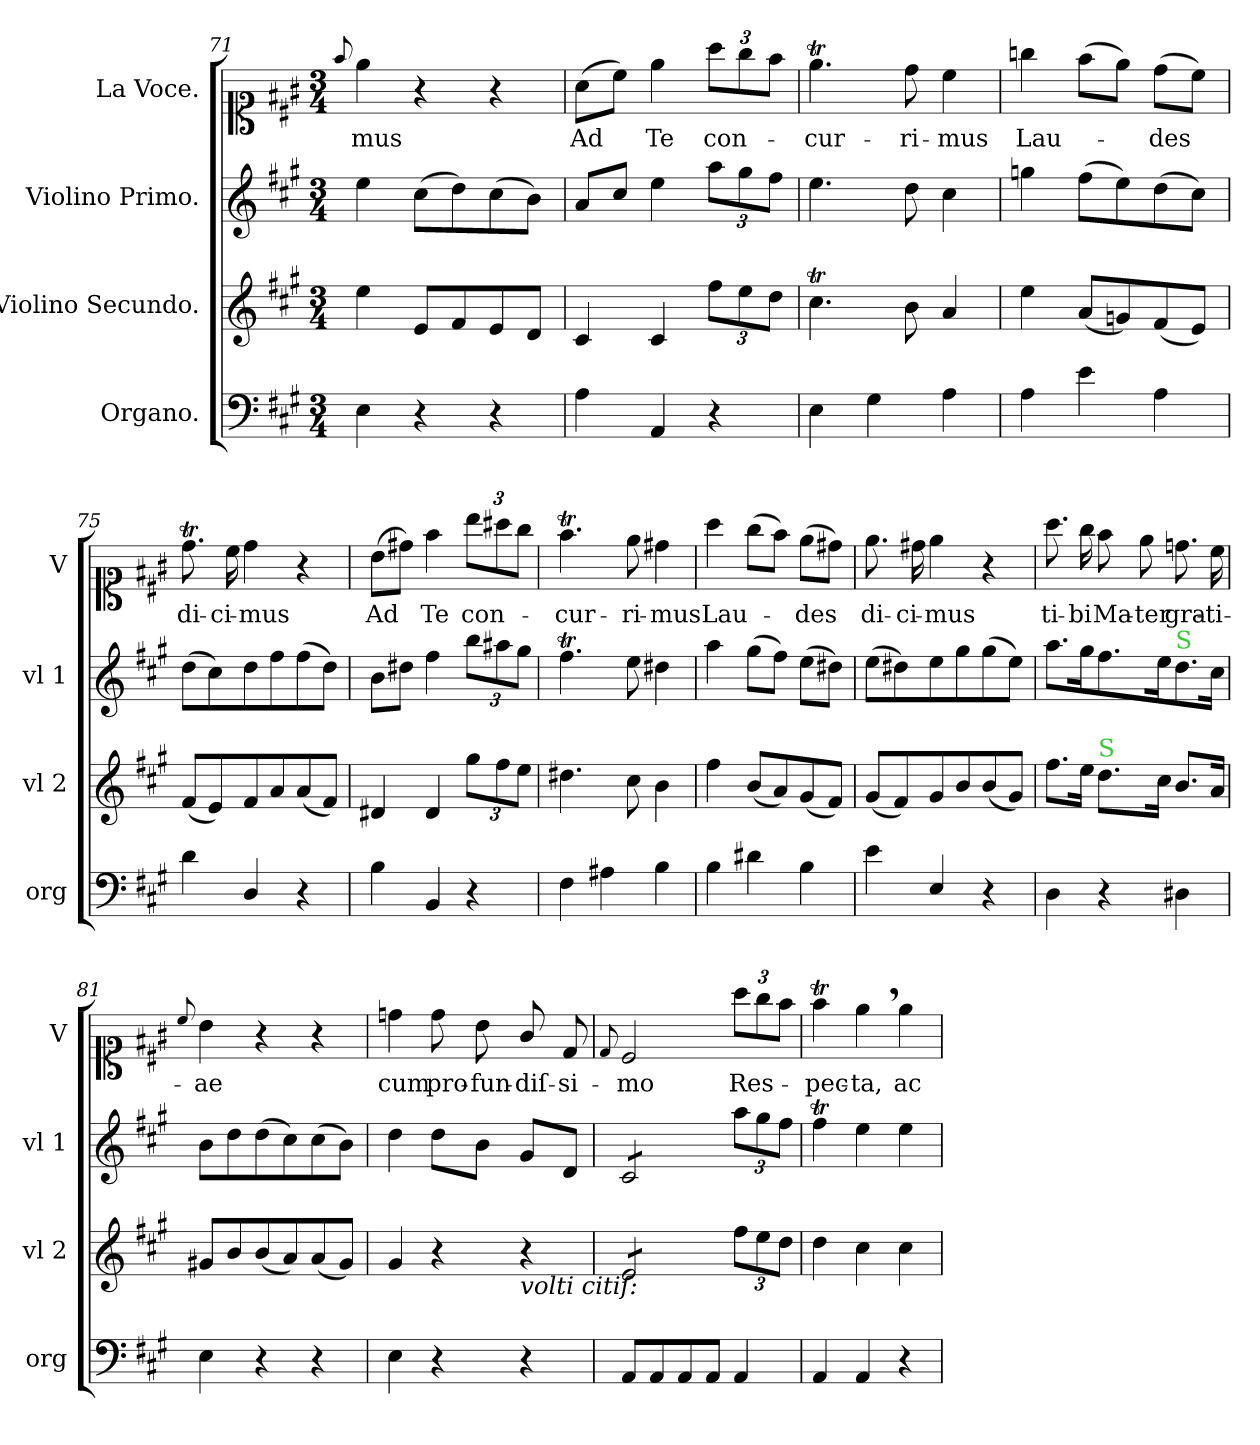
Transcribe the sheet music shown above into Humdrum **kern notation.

**kern	**kern	**dynam	**kern	**dynam	**kern	**text
*part4	*part3	*part3	*part2	*part2	*part1	*part1
*staff4	*staff3	*staff3	*staff2	*staff2	*staff1	*staff1
*I"Organo.	*I"Violino Secundo.	*	*I"Violino Primo.	*	*I"La Voce.	*
*I'org	*I'vl 2	*	*I'vl 1	*	*I'V	*
*clefF4	*clefG2	*	*clefG2	*	*clefC1	*
*k[f#c#g#]	*k[f#c#g#]	*	*k[f#c#g#]	*	*k[f#c#g#]	*
*A:	*A:	*	*A:	*	*A:	*
*M3/4	*M3/4	*	*M3/4	*	*M3/4	*
=71	=71	=71	=71	=71	=71	=71
.	.	.	.	.	8qqff#/	.
4E\	4ee\	.	4ee\	.	4ee\	-mus
!	!	!LO:DY:a	!	!LO:DY:a	!	!
4r	8e/L	f&colon;	(8cc#\L	f&colon;	4r	.
.	8f#/	.	8dd\)	.	.	.
4r	8e/	.	(8cc#\	.	4r	.
.	8d/J	.	8b\J)	.	.	.
=72	=72	=72	=72	=72	=72	=72
!	!	!LO:DY:a:rj	!	!LO:DY:a	!	!
4A\	4c#/	p&colon;	8a/L	pia.	(8a\L	Ad
.	.	.	8cc#/J	.	8cc#\J)	.
4AA/	4c#/	.	4ee\	.	4ee\	Te
*	*	*	*	*	*Xbrackettup	*
4r	12ff#\L	.	12aa\L	.	12aa\L	con-
.	12ee\	.	12gg#\	.	12gg#\	.
.	12dd\J	.	12ff#\J	.	12ff#\J	.
=73	=73	=73	=73	=73	=73	=73
4E\	4.cc#t\	.	4.ee\	.	4.eeT\	-cur-
4G#\	.	.	.	.	.	.
.	8b\	.	8dd\	.	8dd\	-ri-
4A\	4a/	.	4cc#\	.	4cc#\	-mus
=74	=74	=74	=74	=74	=74	=74
4A\	4ee\	.	4ggn\	.	4ggn\	Lau-
4e\	(8a/L	.	(8ff#\L	.	(8ff#\L	.
.	8gn/)	.	8ee\)	.	8ee\J)	.
4A\	(8f#/	.	(8dd\	.	(8dd\L	-des
.	8e/J)	.	8cc#\J)	.	8cc#\J)	.
=75	=75	=75	=75	=75	=75	=75
4d\	(8f#/L	.	(8dd\L	.	8.ddT\	di-
.	8e/)	.	8cc#\)	.	.	.
.	.	.	.	.	16cc#\	-ci-
4D/	8f#/	.	8dd\	.	4dd\	-mus
.	8a/	.	8ff#\	.	.	.
4r	(8a/	.	(8ff#\	.	4r	.
.	8f#/J)	.	8dd\J)	.	.	.
=76	=76	=76	=76	=76	=76	=76
4B\	4d#X/	.	8b\L	.	(8b\L	Ad
.	.	.	8dd#X\J	.	8dd#X\J)	.
4BB/	4d#/	.	4ff#\	.	4ff#\	Te
4r	12gg#\L	.	12bb\L	.	12bb\L	con-
.	12ff#\	.	12aa#X\	.	12aa#X\	.
.	12ee\J	.	12gg#\J	.	12gg#\J	.
=77	=77	=77	=77	=77	=77	=77
4F#\	4.dd#X\	.	4.ff#T\	.	4.ff#T\	-cur-
4A#X\	.	.	.	.	.	.
.	8cc#\	.	8ee\	.	8ee\	-ri-
4B\	4b\	.	4dd#X\	.	4dd#X\	-mus
=78	=78	=78	=78	=78	=78	=78
4B\	4ff#\	.	4aa\	.	4aa\	Lau-
4d#X\	(8b/L	.	(8gg#\L	.	(8gg#\L	.
.	8a/)	.	8ff#\J)	.	8ff#\J)	.
4B\	(8g#/	.	(8ee\L	.	(8ee\L	-des
.	8f#/J)	.	8dd#X\J)	.	8dd#X\J)	.
=79	=79	=79	=79	=79	=79	=79
4e\	(8g#/L	.	(8ee\L	.	8.ee\	di-
.	8f#/)	.	8dd#X\)	.	.	.
.	.	.	.	.	16dd#X\	-ci-
4E/	8g#/	.	8ee\	.	4ee\	-mus
.	8b/	.	8gg#\	.	.	.
4r	(8b/	.	(8gg#\	.	4r	.
.	8g#/J)	.	8ee\J)	.	.	.
=80	=80	=80	=80	=80	=80	=80
4D\	8.ff#\L	.	8.aa\L	.	8.aa\	ti-
.	16ee\Jk	.	16gg#\K	.	16gg#\	-bi
!	!LO:TX:a:color=limegreen:t=S	!	!	!	!	!
4r	8.dd\L	.	8.ff#\	.	8ff#\	Ma-
.	.	.	.	.	8ee\	-ter
.	16cc#\Jk	.	16ee\K	.	.	.
!	!	!	!LO:TX:a:color=limegreen:t=S	!	!	!
4D#X\	8.b/L	.	8.dd\	.	8.ddn\	gra-
.	16a/Jk	.	16cc#\Jk	.	16cc#\	-ti-
=81	=81	=81	=81	=81	=81	=81
.	.	.	.	.	8qqcc#/	.
4E\	8g#X/L	.	8b\L	.	4b\	-ae
.	8b/	.	8dd\	.	.	.
4r	(8b/	.	(8dd\	.	4r	.
.	8a/)	.	8cc#\)	.	.	.
4r	(8a/	.	(8cc#\	.	4r	.
.	8g#/J)	.	8b\J)	.	.	.
=82	=82	=82	=82	=82	=82	=82
4E\	4g#/	.	4dd\	.	4ddn\	cum
4r	4r	.	8dd\L	.	8dd\	pro-
.	.	.	8b\J	.	8b\	-fun-
!	!LO:TX:b:i:t=volti citiſ&colon;	!	!	!	!	!
4r	4r	.	8g#/L	.	8g#/	-diſ-
.	.	.	8d/J	.	8d/	-si-
=83	=83	=83	=83	=83	=83	=83
.	.	.	.	.	8qqd/	.
*	*tremolo	*	*	*	*	*
*	*	*	*tremolo	*	*	*
8AA/L	8e/L	.	8c#/L	.	2c#/	-mo
8AA/	8e/	.	8c#/	.	.	.
8AA/	8e/	.	8c#/	.	.	.
8AA/J	8e/J	.	8c#/J	.	.	.
*	*	*	*Xtremolo	*	*	*
*	*Xtremolo	*	*	*	*	*
4AA/	12ff#\L	.	12aa\L	.	12aa\L	Res-
.	12ee\	.	12gg#\	.	12gg#\	.
.	12dd\J	.	12ff#\J	.	12ff#\J	.
=84	=84	=84	=84	=84	=84	=84
4AA/	4dd\	.	4ff#T\	.	4ff#T\	-pec-
4AA/	4cc#\	.	4ee\	.	4ee,<\	-ta,
4r	4cc#\	.	4ee\	.	4ee\	ac
=	=	=	=	=	=	=
*-	*-	*-	*-	*-	*-	*-
